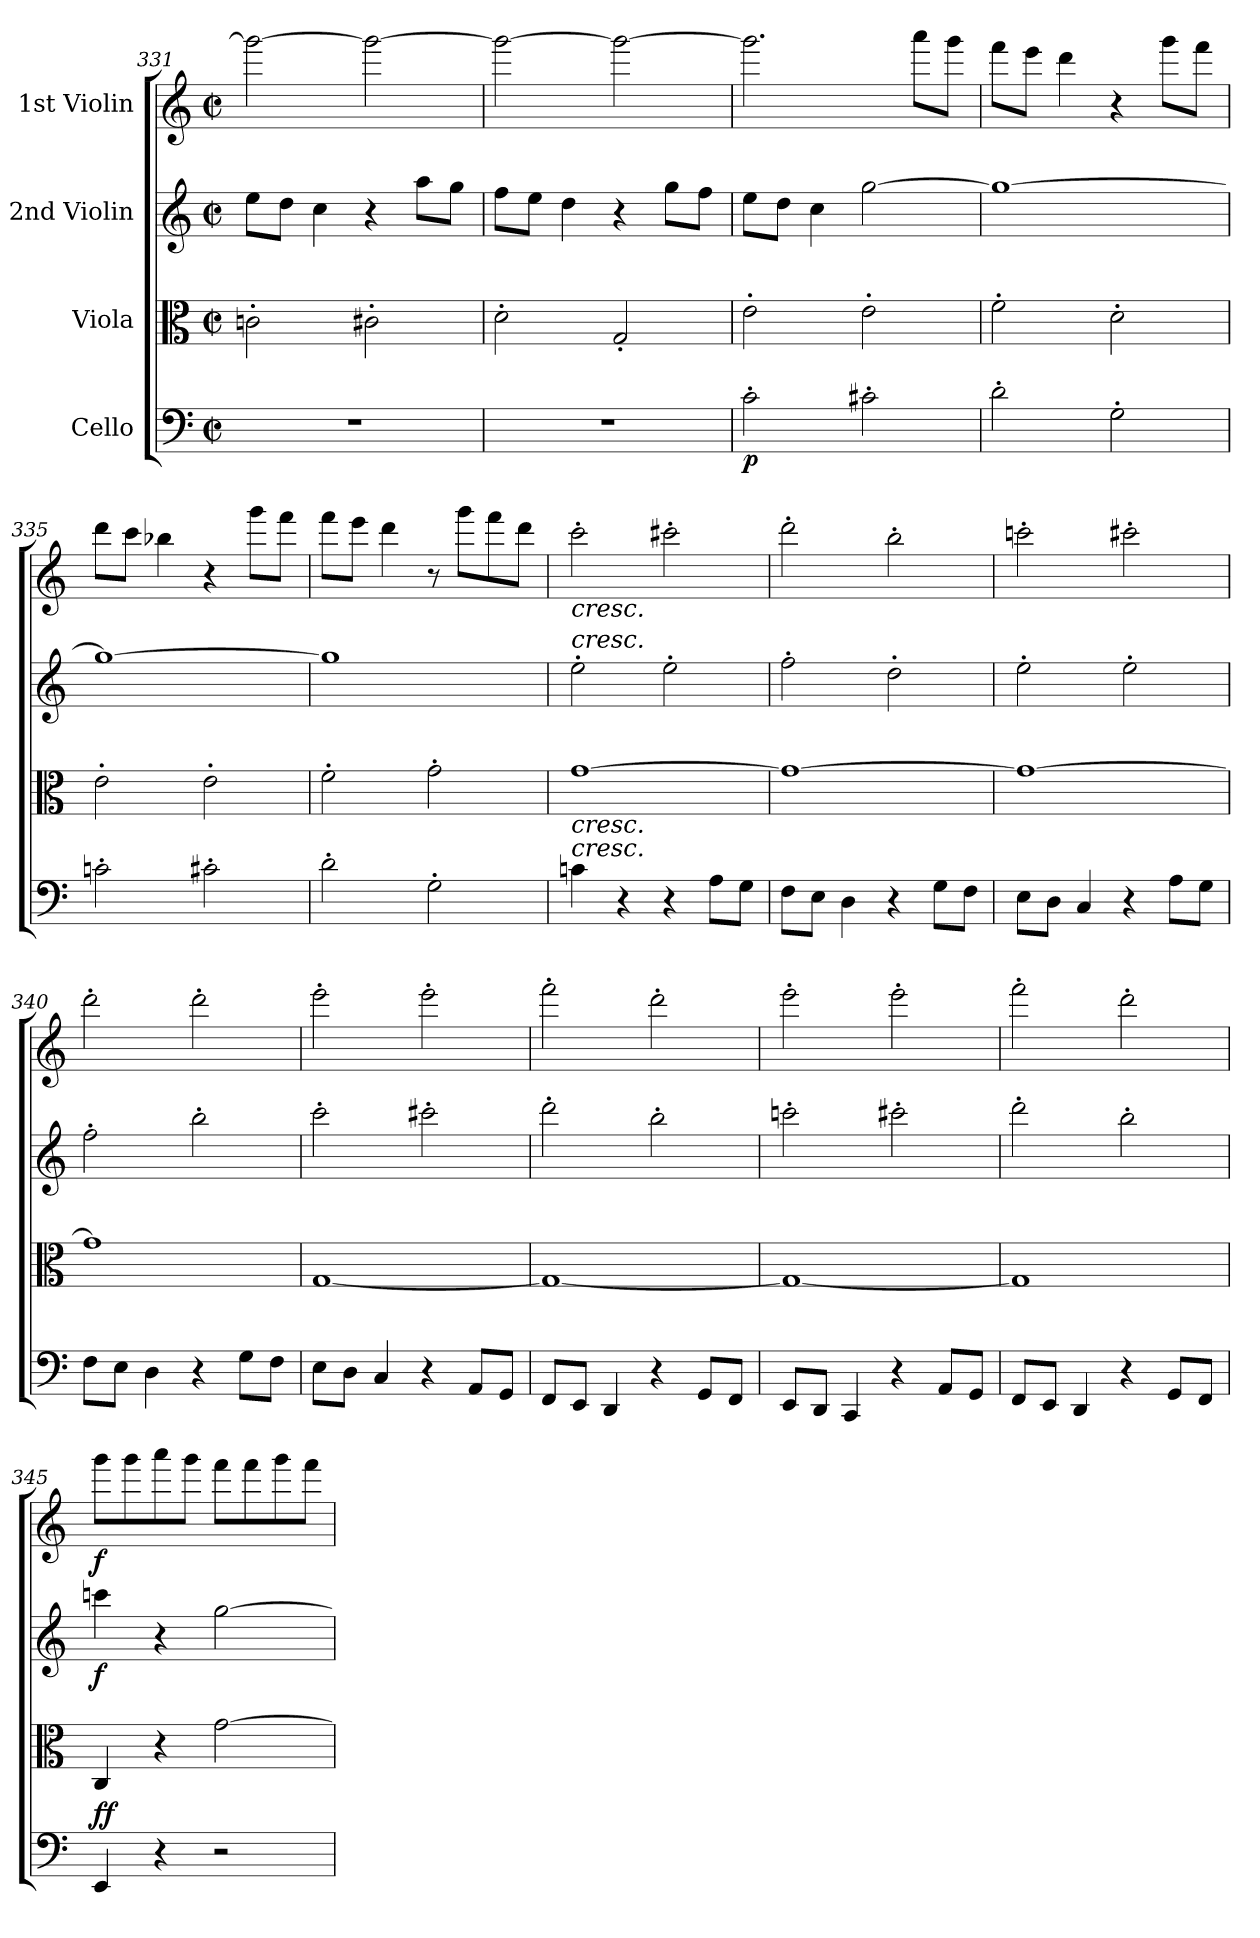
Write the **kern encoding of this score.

**kern	**dynam	**kern	**kern	**dynam	**kern	**dynam
*part4	*part4	*part3	*part2	*part2	*part1	*part1
*staff4	*staff4	*staff3	*staff2	*staff2	*staff1	*staff1
*I"Cello	*	*I"Viola	*I"2nd Violin	*	*I"1st Violin	*
*clefF4	*	*clefC3	*clefG2	*	*clefG2	*
*k[]	*	*k[]	*k[]	*	*k[]	*
*M2/2	*	*M2/2	*M2/2	*	*M2/2	*
*met(c|)	*	*met(c|)	*met(c|)	*	*met(c|)	*
=331	=331	=331	=331	=331	=331	=331
1r	.	2cn'\	8ee\L	.	2ggg\_	.
.	.	.	8dd\J	.	.	.
.	.	.	4cc\	.	.	.
.	.	2c#X'\	4r	.	2ggg\_	.
.	.	.	8aa\L	.	.	.
.	.	.	8gg\J	.	.	.
=332	=332	=332	=332	=332	=332	=332
1r	.	2d'\	8ff\L	.	2ggg\_	.
.	.	.	8ee\J	.	.	.
.	.	.	4dd\	.	.	.
.	.	2G'/	4r	.	2ggg\_	.
.	.	.	8gg\L	.	.	.
.	.	.	8ff\J	.	.	.
=333	=333	=333	=333	=333	=333	=333
!	!LO:DY:b	!	!	!	!	!
2c'\	p	2e'\	8ee\L	.	2.ggg\]	.
.	.	.	8dd\J	.	.	.
.	.	.	4cc\	.	.	.
2c#X'\	.	2e'\	[2gg\	.	.	.
.	.	.	.	.	8aaa\L	.
.	.	.	.	.	8ggg\J	.
=334	=334	=334	=334	=334	=334	=334
2d'\	.	2f'\	1gg_	.	8fff\L	.
.	.	.	.	.	8eee\J	.
.	.	.	.	.	4ddd\	.
2G'\	.	2d'\	.	.	4r	.
.	.	.	.	.	8ggg\L	.
.	.	.	.	.	8fff\J	.
=335	=335	=335	=335	=335	=335	=335
2cn'\	.	2e'\	1gg_	.	8ddd\L	.
.	.	.	.	.	8ccc\J	.
.	.	.	.	.	4bb-X\	.
2c#X'\	.	2e'\	.	.	4r	.
.	.	.	.	.	8ggg\L	.
.	.	.	.	.	8fff\J	.
=336	=336	=336	=336	=336	=336	=336
2d'\	.	2f'\	1gg]	.	8fff\L	.
.	.	.	.	.	8eee\J	.
.	.	.	.	.	4ddd\	.
2G'\	.	2g'\	.	.	8r	.
.	.	.	.	.	8ggg\L	.
.	.	.	.	.	8fff\	.
.	.	.	.	.	8ddd\J	.
=337	=337	=337	=337	=337	=337	=337
!	!	!	!	!	!LO:TX:b:i:t=cresc.	!
!	!	!	!LO:TX:a:i:t=cresc.	!	!	!
!	!	!LO:TX:b:i:t=cresc.	!	!	!	!
!LO:TX:a:i:t=cresc.	!	!	!	!	!	!
4cn\	.	[1g	2ee'\	.	2ccc'\	.
4r	.	.	.	.	.	.
4r	.	.	2ee'\	.	2ccc#X'\	.
8A\L	.	.	.	.	.	.
8G\J	.	.	.	.	.	.
=338	=338	=338	=338	=338	=338	=338
8F\L	.	1g_	2ff'\	.	2ddd'\	.
8E\J	.	.	.	.	.	.
4D\	.	.	.	.	.	.
4r	.	.	2dd'\	.	2bb'\	.
8G\L	.	.	.	.	.	.
8F\J	.	.	.	.	.	.
=339	=339	=339	=339	=339	=339	=339
8E\L	.	1g_	2ee'\	.	2cccn'\	.
8D\J	.	.	.	.	.	.
4C/	.	.	.	.	.	.
4r	.	.	2ee'\	.	2ccc#X'\	.
8A\L	.	.	.	.	.	.
8G\J	.	.	.	.	.	.
=340	=340	=340	=340	=340	=340	=340
8F\L	.	1g]	2ff'\	.	2ddd'\	.
8E\J	.	.	.	.	.	.
4D\	.	.	.	.	.	.
4r	.	.	2bb'\	.	2ddd'\	.
8G\L	.	.	.	.	.	.
8F\J	.	.	.	.	.	.
=341	=341	=341	=341	=341	=341	=341
8E\L	.	[1G	2ccc'\	.	2eee'\	.
8D\J	.	.	.	.	.	.
4C/	.	.	.	.	.	.
4r	.	.	2ccc#X'\	.	2eee'\	.
8AA/L	.	.	.	.	.	.
8GG/J	.	.	.	.	.	.
=342	=342	=342	=342	=342	=342	=342
8FF/L	.	1G_	2ddd'\	.	2fff'\	.
8EE/J	.	.	.	.	.	.
4DD/	.	.	.	.	.	.
4r	.	.	2bb'\	.	2ddd'\	.
8GG/L	.	.	.	.	.	.
8FF/J	.	.	.	.	.	.
=343	=343	=343	=343	=343	=343	=343
8EE/L	.	1G_	2cccn'\	.	2eee'\	.
8DD/J	.	.	.	.	.	.
4CC/	.	.	.	.	.	.
4r	.	.	2ccc#X'\	.	2eee'\	.
8AA/L	.	.	.	.	.	.
8GG/J	.	.	.	.	.	.
=344	=344	=344	=344	=344	=344	=344
8FF/L	.	1G]	2ddd'\	.	2fff'\	.
8EE/J	.	.	.	.	.	.
4DD/	.	.	.	.	.	.
4r	.	.	2bb'\	.	2ddd'\	.
8GG/L	.	.	.	.	.	.
8FF/J	.	.	.	.	.	.
=345	=345	=345	=345	=345	=345	=345
!	!LO:DY:b	!	!	!	!	!
!	!LO:DY:n=1:a	!	!	!LO:DY:b	!	!LO:DY:b
4EE/	f f	4C/	4cccn\	f	8ggg\L	f
.	.	.	.	.	8ggg\	.
4r	.	4r	4r	.	8aaa\	.
.	.	.	.	.	8ggg\J	.
2r	.	[2g\	[2gg\	.	8fff\L	.
.	.	.	.	.	8fff\	.
.	.	.	.	.	8ggg\	.
.	.	.	.	.	8fff\J	.
=	=	=	=	=	=	=
*-	*-	*-	*-	*-	*-	*-
